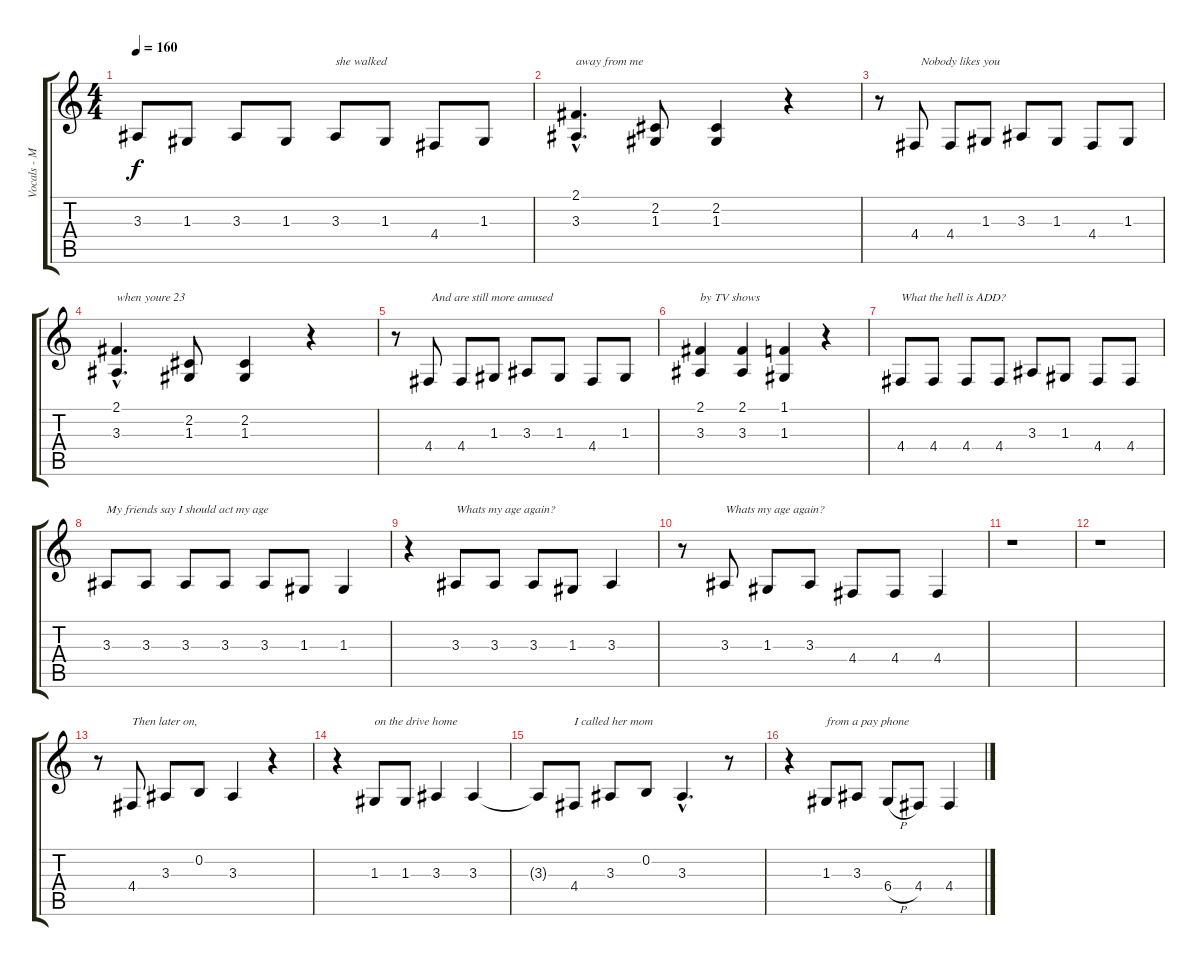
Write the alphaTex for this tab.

\track ("Vocals - Mark " "Vocals - M") {instrument sopranosax}
\staff {score tabs}
\tuning (E4 B3 G3 D3 A2 E2) {hide}
\ts (4 4)
\tempo 160
\clef g2
\ks c
3.3.8{dy f} 1.3.8 3.3.8 1.3.8 3.3.8{txt "she walked "} 1.3.8 4.4.8 1.3.8 |
(2.1{hac} 3.3{hac}).4{d txt "away from me"} (2.2 1.3).8 (2.2 1.3).4 r.4 |
r.8 4.4.8{txt "  Nobody likes you "} 4.4.8 1.3.8 3.3.8 1.3.8 4.4.8 1.3.8 |
(2.1{hac} 3.3{hac}).4{d txt "when youre 23"} (2.2 1.3).8 (2.2 1.3).4 r.4 |
r.8 4.4.8{txt " And are still more amused "} 4.4.8 1.3.8 3.3.8 1.3.8 4.4.8 1.3.8 |
(2.1 3.3).4{txt "by TV shows"} (2.1 3.3).4 (1.1 1.3).4 r.4 |
4.4.8{txt "What the hell is ADD?"} 4.4.8 4.4.8 4.4.8 3.3.8 1.3.8 4.4.8 4.4.8 |
3.3.8{txt "My friends say I should act my age"} 3.3.8 3.3.8 3.3.8 3.3.8 1.3.8 1.3.4 |
r.4 3.3.8{txt "Whats my age again?"} 3.3.8 3.3.8 1.3.8 3.3.4 |
r.8 3.3.8{txt "Whats my age again?"} 1.3.8 3.3.8 4.4.8 4.4.8 4.4.4 |
r.1 |
r.1 |
r.8 4.4.8{txt "Then later on, "} 3.3.8 0.2.8 3.3.4 r.4 |
r.4 1.3.8{txt "on the drive home"} 1.3.8 3.3.4 3.3.4 |
3.3{t}.8 4.4.8{txt "I called her mom "} 3.3.8 0.2.8 3.3{hac}.4{d} r.8 |
r.4 1.3.8{txt "from a pay phone"} 3.3.8 6.4{h}.8 4.4.8 4.4.4
